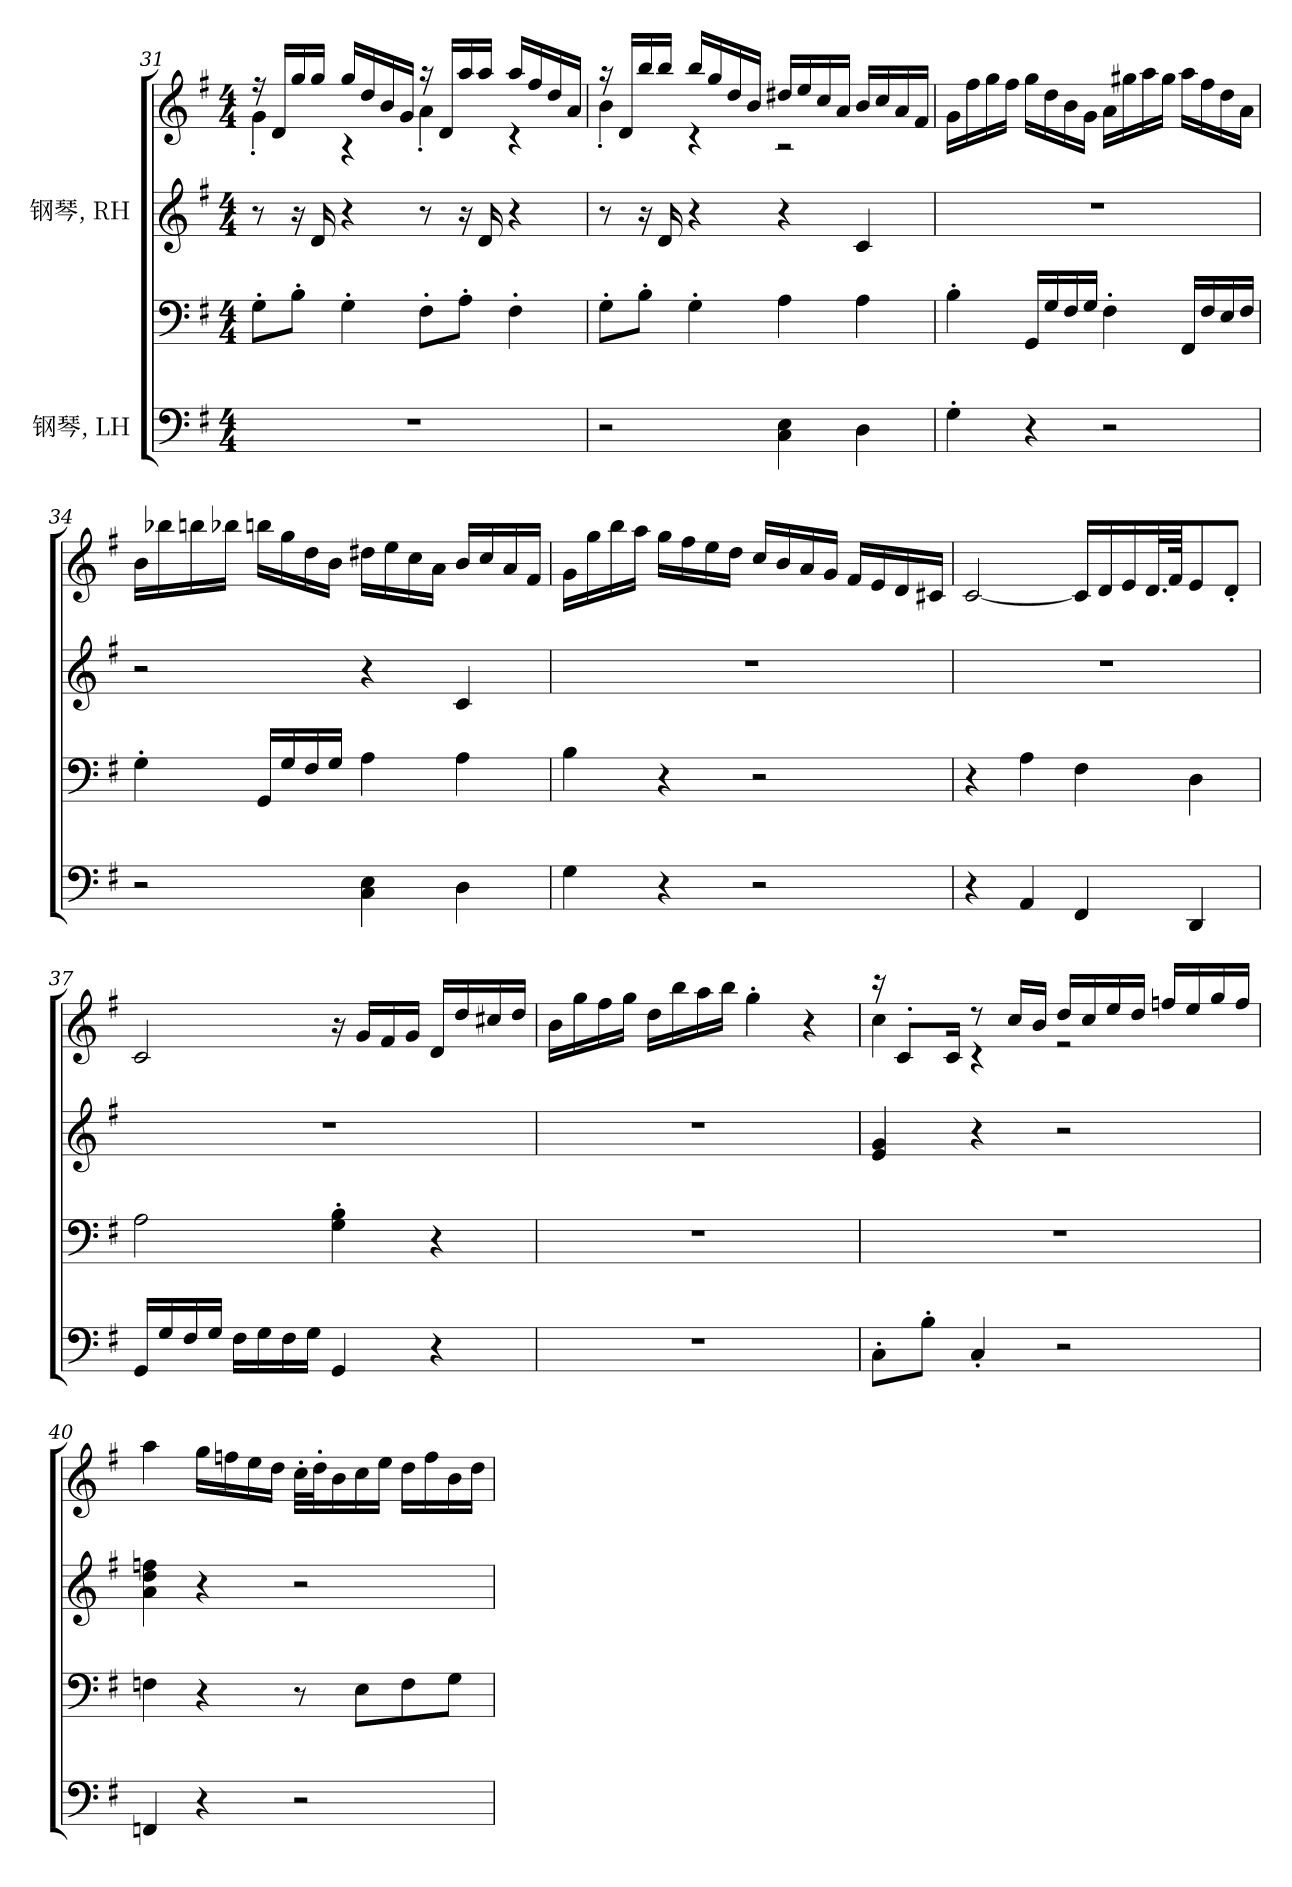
**kern	**kern	**kern	**kern
*part2	*part2	*part1	*part1
*staff4	*staff3	*staff2	*staff1
*I"钢琴, LH	*	*I"钢琴, RH	*
*clefF4	*clefF4	*clefG2	*clefG2
*k[f#]	*k[f#]	*k[f#]	*k[f#]
*M4/4	*M4/4	*M4/4	*M4/4
=31	=31	=31	=31
*	*	*	*^
1r	8G'\L	8r	16r	4g'\
.	.	.	16d/LL	.
.	8B'\J	16r	16gg/	.
.	.	16d/	16gg/JJ	.
.	4G'\	4r	16gg/LL	4r
.	.	.	16dd/	.
.	.	.	16b/	.
.	.	.	16g/JJ	.
.	8F#'\L	8r	16r	4a'\
.	.	.	16d/LL	.
.	8A'\J	16r	16aa/	.
.	.	16d/	16aa/JJ	.
.	4F#'\	4r	16aa/LL	4r
.	.	.	16ff#/	.
.	.	.	16dd/	.
.	.	.	16a/JJ	.
!!LO:LB:g=z	!!
=32	=32	=32	=32	=32
2r	8G'\L	8r	16r	4b'\
.	.	.	16d/LL	.
.	8B'\J	16r	16bb/	.
.	.	16d/	16bb/JJ	.
.	4G'\	4r	16bb/LL	4r
.	.	.	16gg/	.
.	.	.	16dd/	.
.	.	.	16b/JJ	.
4C\ 4E\	4A\	4r	16dd#X/LL	2r
.	.	.	16ee/	.
.	.	.	16cc/	.
.	.	.	16a/JJ	.
4D\	4A\	4c/	16b/LL	.
.	.	.	16cc/	.
.	.	.	16a/	.
.	.	.	16f#/JJ	.
*	*	*	*v	*v
=33	=33	=33	=33
4G'\	4B'\	1r	16g\LL
.	.	.	16ff#\
.	.	.	16gg\
.	.	.	16ff#\JJ
4r	16GG/LL	.	16gg\LL
.	16G/	.	16dd\
.	16F#/	.	16b\
.	16G/JJ	.	16g\JJ
2r	4F#'\	.	16a\LL
.	.	.	16gg#X\
.	.	.	16aa\
.	.	.	16gg#\JJ
.	16FF#/LL	.	16aa\LL
.	16F#/	.	16ff#\
.	16E/	.	16dd\
.	16F#/JJ	.	16a\JJ
!!LO:PB:g=z
=34	=34	=34	=34
2r	4G'\	2r	16b\LL
.	.	.	16bb-X\
.	.	.	16bbn\
.	.	.	16bb-X\JJ
.	16GG/LL	.	16bbn\LL
.	16G/	.	16gg\
.	16F#/	.	16dd\
.	16G/JJ	.	16b\JJ
4C\ 4E\	4A\	4r	16dd#X\LL
.	.	.	16ee\
.	.	.	16cc\
.	.	.	16a\JJ
4D\	4A\	4c/	16b/LL
.	.	.	16cc/
.	.	.	16a/
.	.	.	16f#/JJ
=35	=35	=35	=35
4G\	4B\	1r	16g\LL
.	.	.	16gg\
.	.	.	16bb\
.	.	.	16aa\JJ
4r	4r	.	16gg\LL
.	.	.	16ff#\
.	.	.	16ee\
.	.	.	16dd\JJ
2r	2r	.	16cc/LL
.	.	.	16b/
.	.	.	16a/
.	.	.	16g/JJ
.	.	.	16f#/LL
.	.	.	16e/
.	.	.	16d/
.	.	.	16c#X/JJ
!!LO:LB:g=z
=36	=36	=36	=36
4r	4r	1r	[2c/
4AA/	4A\	.	.
4FF#/	4F#\	.	16c/LL]
.	.	.	16d/
.	.	.	16e/
.	.	.	32.d/L
.	.	.	64f#/JJK
4DD/	4D\	.	8e/
.	.	.	8d'/J
=37	=37	=37	=37
16GG/LL	2A\	1r	2c/
16G/	.	.	.
16F#/	.	.	.
16G/JJ	.	.	.
16F#\LL	.	.	.
16G\	.	.	.
16F#\	.	.	.
16G\JJ	.	.	.
4GG/	4G\' 4B\'	.	16r
.	.	.	16g/LL
.	.	.	16f#/
.	.	.	16g/JJ
4r	4r	.	16d/LL
.	.	.	16dd/
.	.	.	16cc#X/
.	.	.	16dd/JJ
=38	=38	=38	=38
1r	1r	1r	16b\LL
.	.	.	16gg\
.	.	.	16ff#\
.	.	.	16gg\JJ
.	.	.	16dd\LL
.	.	.	16bb\
.	.	.	16aa\
.	.	.	16bb\JJ
.	.	.	4gg'\
.	.	.	4r
!!LO:LB:g=z
=39	=39	=39	=39
*	*	*	*^
8C'\L	1r	4e/ 4g/	16r	4cc\
.	.	.	8c'/L	.
8B'\J	.	.	.	.
.	.	.	16c/Jk	.
4C'/	.	4r	8r	4r
.	.	.	16cc/LL	.
.	.	.	16b/JJ	.
2r	.	2r	16dd/LL	2r
.	.	.	16cc/	.
.	.	.	16ee/	.
.	.	.	16dd/JJ	.
.	.	.	16ffn/LL	.
.	.	.	16ee/	.
.	.	.	16gg/	.
.	.	.	16ff/JJ	.
*	*	*	*v	*v
=40	=40	=40	=40
4FFn/	4Fn\	4a\ 4dd\ 4ffn\	4aa\
4r	4r	4r	16gg\LL
.	.	.	16ffn\
.	.	.	16ee\
.	.	.	16dd\JJ
2r	8r	2r	32cc'\LLL
.	.	.	32dd'\J
.	.	.	16b\
.	8E\L	.	16cc\
.	.	.	16ee\JJ
.	8F\	.	16dd\LL
.	.	.	16ff\
.	8G\J	.	16b\
.	.	.	16dd\JJ
=	=	=	=
*-	*-	*-	*-
